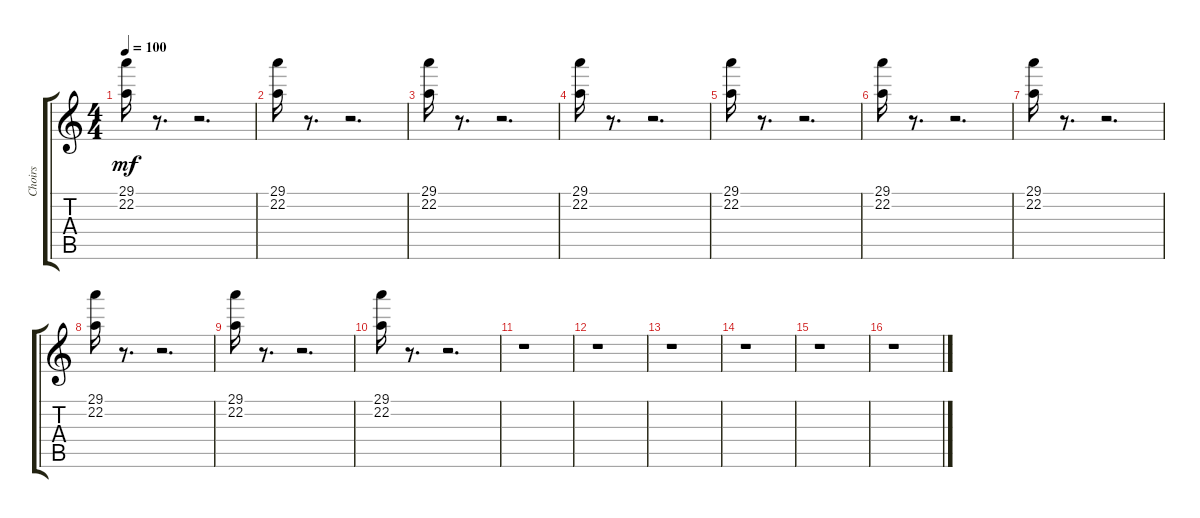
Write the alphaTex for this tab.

\track ("Choirs" "Choirs") {instrument choiraahs}
\staff {score tabs}
\tuning (E4 B3 G3 D3 A2 E2) {hide}
\ts (4 4)
\tempo 100
\clef g2
\ks c
(29.1 22.2).16{dy mf} r.8{d} r.2{d} |
(29.1 22.2).16 r.8{d} r.2{d} |
(29.1 22.2).16 r.8{d} r.2{d} |
(29.1 22.2).16 r.8{d} r.2{d} |
(29.1 22.2).16 r.8{d} r.2{d} |
(29.1 22.2).16 r.8{d} r.2{d} |
(29.1 22.2).16 r.8{d} r.2{d} |
(29.1 22.2).16 r.8{d} r.2{d} |
(29.1 22.2).16 r.8{d} r.2{d} |
(29.1 22.2).16 r.8{d} r.2{d} |
r.1 |
r.1 |
r.1 |
r.1 |
r.1 |
r.1
